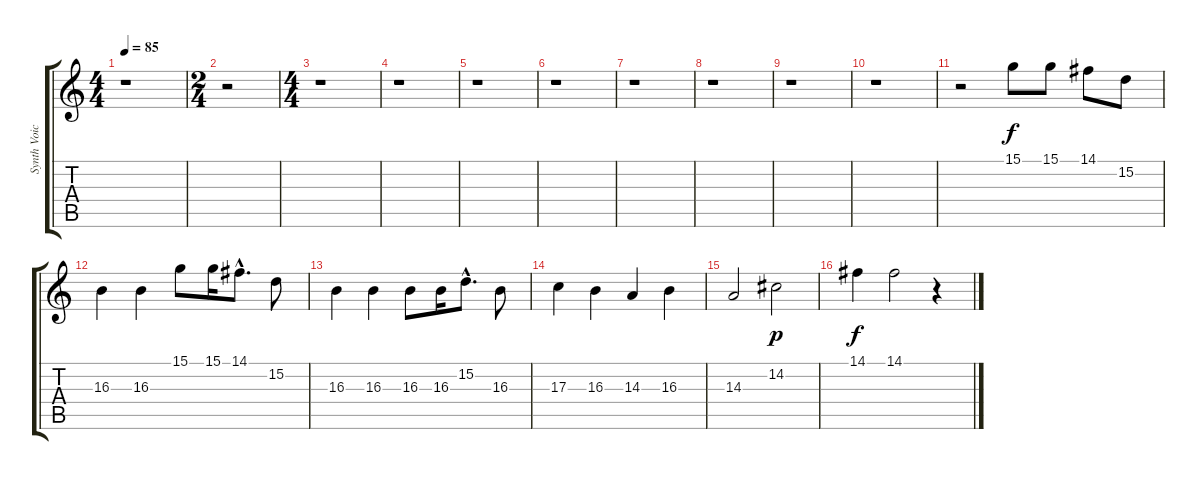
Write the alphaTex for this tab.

\track ("Synth Voice" "Synth Voic") {instrument synthvoice}
\staff {score tabs}
\tuning (E4 B3 G3 D3 A2 E2) {hide}
\ts (4 4)
\tempo 85
\clef g2
\ks c
r.1{dy f} |
\ts (2 4)
r.2 |
\ts (4 4)
r.1 |
r.1 |
r.1 |
r.1 |
r.1 |
r.1 |
r.1 |
r.1 |
r.2 15.1.8 15.1.8 14.1.8 15.2.8 |
16.3.4 16.3.4 15.1.8 15.1.16 14.1{hac}.8{d} 15.2.8 |
16.3.4 16.3.4 16.3.8 16.3.16 15.2{hac}.8{d} 16.3.8 |
17.3.4 16.3.4 14.3.4 16.3.4 |
14.3.2 14.2.2{dy p} |
14.1.4{dy f} 14.1.2 r.4
